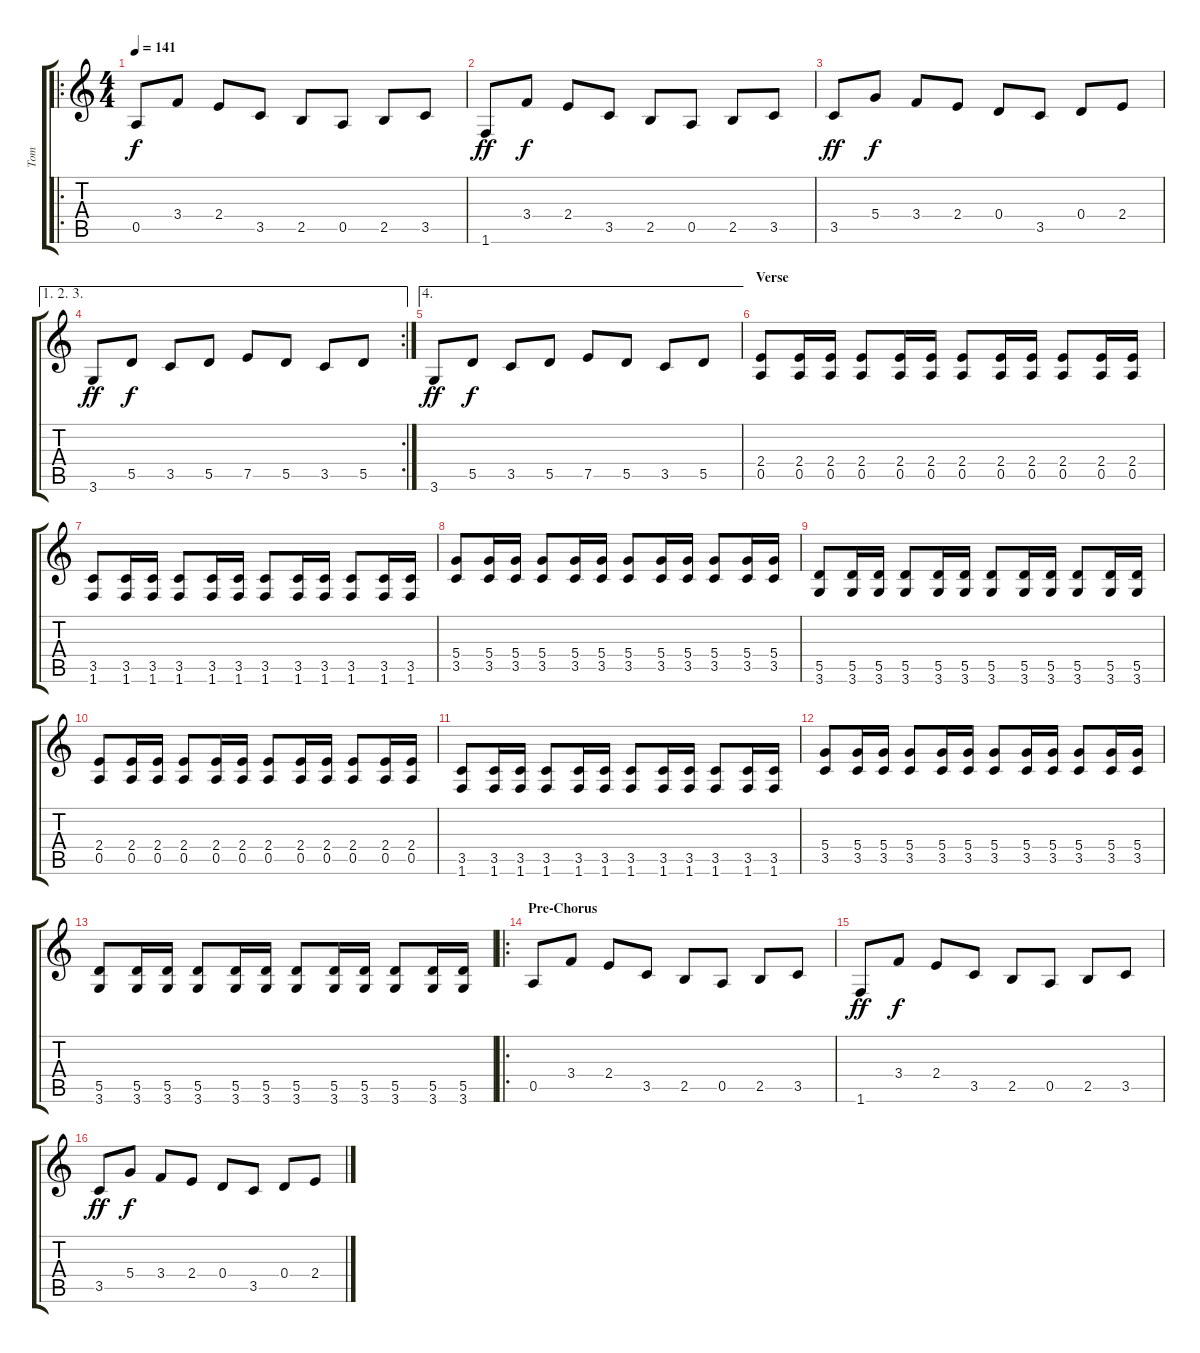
\track ("Tom" "Tom") {instrument distortionguitar}
\staff {score tabs}
\tuning (E4 B3 G3 D3 A2 E2) {hide}
\ro
\ts (4 4)
\tempo 141
\clef g2
\ks c
0.5.8{dy f} 3.4.8 2.4.8 3.5.8 2.5.8 0.5.8 2.5.8 3.5.8 |
1.6.8{dy ff} 3.4.8{dy f} 2.4.8 3.5.8 2.5.8 0.5.8 2.5.8 3.5.8 |
3.5.8{dy ff} 5.4.8{dy f} 3.4.8 2.4.8 0.4.8 3.5.8 0.4.8 2.4.8 |
\ae (1 2 3)
\rc 2
3.6.8{dy ff} 5.5.8{dy f} 3.5.8 5.5.8 7.5.8 5.5.8 3.5.8 5.5.8 |
\ae 4
3.6.8{dy ff} 5.5.8{dy f} 3.5.8 5.5.8 7.5.8 5.5.8 3.5.8 5.5.8 |
\section ("" "Verse")
(2.4 0.5).8 (2.4 0.5).16 (2.4 0.5).16 (2.4 0.5).8 (2.4 0.5).16 (2.4 0.5).16 (2.4 0.5).8 (2.4 0.5).16 (2.4 0.5).16 (2.4 0.5).8 (2.4 0.5).16 (2.4 0.5).16 |
(3.5 1.6).8 (3.5 1.6).16 (3.5 1.6).16 (3.5 1.6).8 (3.5 1.6).16 (3.5 1.6).16 (3.5 1.6).8 (3.5 1.6).16 (3.5 1.6).16 (3.5 1.6).8 (3.5 1.6).16 (3.5 1.6).16 |
(5.4 3.5).8 (5.4 3.5).16 (5.4 3.5).16 (5.4 3.5).8 (5.4 3.5).16 (5.4 3.5).16 (5.4 3.5).8 (5.4 3.5).16 (5.4 3.5).16 (5.4 3.5).8 (5.4 3.5).16 (5.4 3.5).16 |
(5.5 3.6).8 (5.5 3.6).16 (5.5 3.6).16 (5.5 3.6).8 (5.5 3.6).16 (5.5 3.6).16 (5.5 3.6).8 (5.5 3.6).16 (5.5 3.6).16 (5.5 3.6).8 (5.5 3.6).16 (5.5 3.6).16 |
(2.4 0.5).8 (2.4 0.5).16 (2.4 0.5).16 (2.4 0.5).8 (2.4 0.5).16 (2.4 0.5).16 (2.4 0.5).8 (2.4 0.5).16 (2.4 0.5).16 (2.4 0.5).8 (2.4 0.5).16 (2.4 0.5).16 |
(3.5 1.6).8 (3.5 1.6).16 (3.5 1.6).16 (3.5 1.6).8 (3.5 1.6).16 (3.5 1.6).16 (3.5 1.6).8 (3.5 1.6).16 (3.5 1.6).16 (3.5 1.6).8 (3.5 1.6).16 (3.5 1.6).16 |
(5.4 3.5).8 (5.4 3.5).16 (5.4 3.5).16 (5.4 3.5).8 (5.4 3.5).16 (5.4 3.5).16 (5.4 3.5).8 (5.4 3.5).16 (5.4 3.5).16 (5.4 3.5).8 (5.4 3.5).16 (5.4 3.5).16 |
(5.5 3.6).8 (5.5 3.6).16 (5.5 3.6).16 (5.5 3.6).8 (5.5 3.6).16 (5.5 3.6).16 (5.5 3.6).8 (5.5 3.6).16 (5.5 3.6).16 (5.5 3.6).8 (5.5 3.6).16 (5.5 3.6).16 |
\ro
\section ("" "Pre-Chorus")
0.5.8 3.4.8 2.4.8 3.5.8 2.5.8 0.5.8 2.5.8 3.5.8 |
1.6.8{dy ff} 3.4.8{dy f} 2.4.8 3.5.8 2.5.8 0.5.8 2.5.8 3.5.8 |
3.5.8{dy ff} 5.4.8{dy f} 3.4.8 2.4.8 0.4.8 3.5.8 0.4.8 2.4.8
